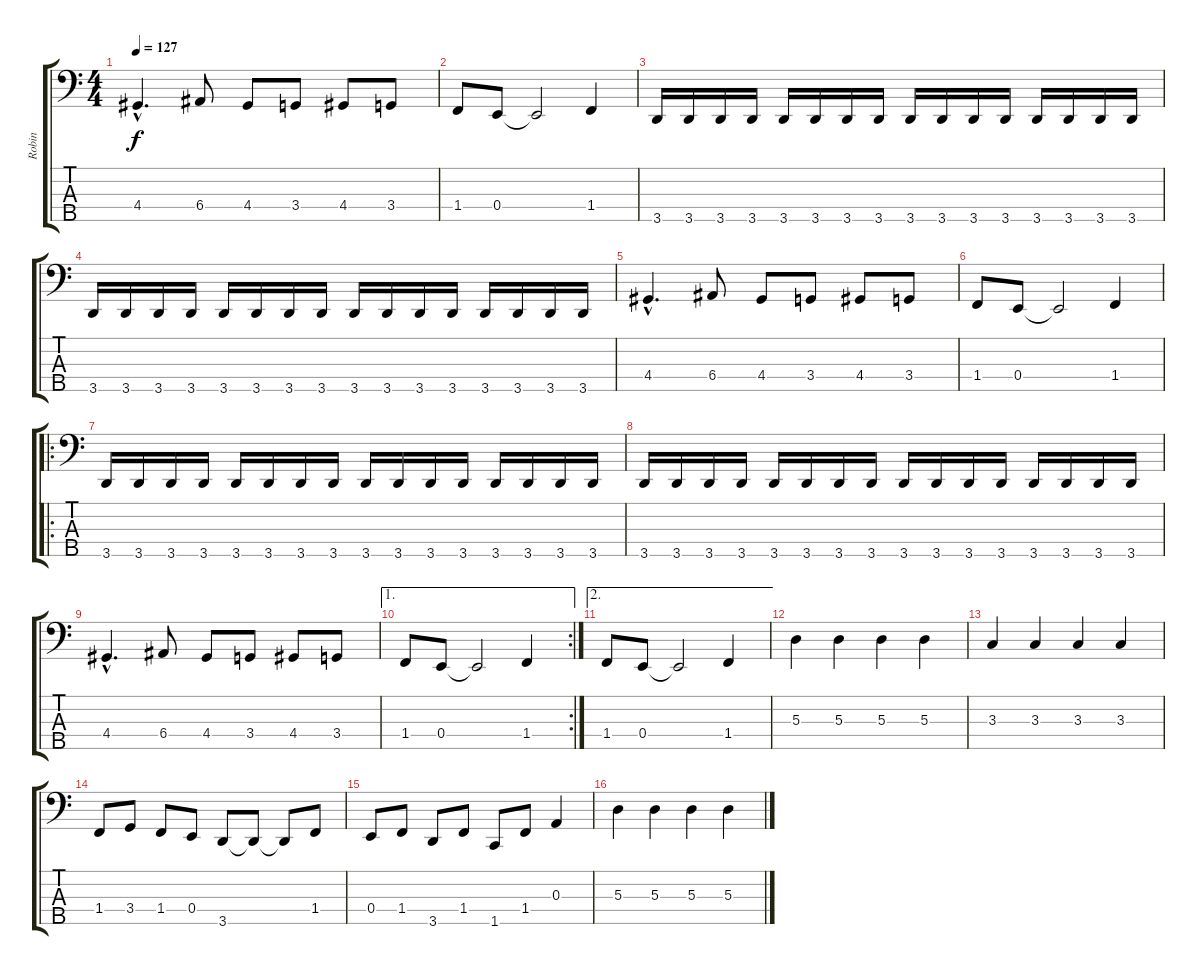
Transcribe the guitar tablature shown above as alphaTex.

\track ("Robin" "Robin") {instrument electricbasspick}
\staff {score tabs}
\tuning (G2 D2 A1 E1 B0) {hide}
\ts (4 4)
\tempo 127
\clef f4
\ks c
4.4{hac}.4{d dy f} 6.4.8 4.4.8 3.4.8 4.4.8 3.4.8 |
1.4.8 0.4.8 0.4{t}.2 1.4.4 |
3.5.16 3.5.16 3.5.16 3.5.16 3.5.16 3.5.16 3.5.16 3.5.16 3.5.16 3.5.16 3.5.16 3.5.16 3.5.16 3.5.16 3.5.16 3.5.16 |
3.5.16 3.5.16 3.5.16 3.5.16 3.5.16 3.5.16 3.5.16 3.5.16 3.5.16 3.5.16 3.5.16 3.5.16 3.5.16 3.5.16 3.5.16 3.5.16 |
4.4{hac}.4{d} 6.4.8 4.4.8 3.4.8 4.4.8 3.4.8 |
1.4.8 0.4.8 0.4{t}.2 1.4.4 |
\ro
3.5.16 3.5.16 3.5.16 3.5.16 3.5.16 3.5.16 3.5.16 3.5.16 3.5.16 3.5.16 3.5.16 3.5.16 3.5.16 3.5.16 3.5.16 3.5.16 |
3.5.16 3.5.16 3.5.16 3.5.16 3.5.16 3.5.16 3.5.16 3.5.16 3.5.16 3.5.16 3.5.16 3.5.16 3.5.16 3.5.16 3.5.16 3.5.16 |
4.4{hac}.4{d} 6.4.8 4.4.8 3.4.8 4.4.8 3.4.8 |
\ae 1
\rc 2
1.4.8 0.4.8 0.4{t}.2 1.4.4 |
\ae 2
1.4.8 0.4.8 0.4{t}.2 1.4.4 |
5.3.4 5.3.4 5.3.4 5.3.4 |
3.3.4 3.3.4 3.3.4 3.3.4 |
1.4.8 3.4.8 1.4.8 0.4.8 3.5.8 3.5{t}.8 3.5{t}.8 1.4.8 |
0.4.8 1.4.8 3.5.8 1.4.8 1.5.8 1.4.8 0.3.4 |
5.3.4 5.3.4 5.3.4 5.3.4
